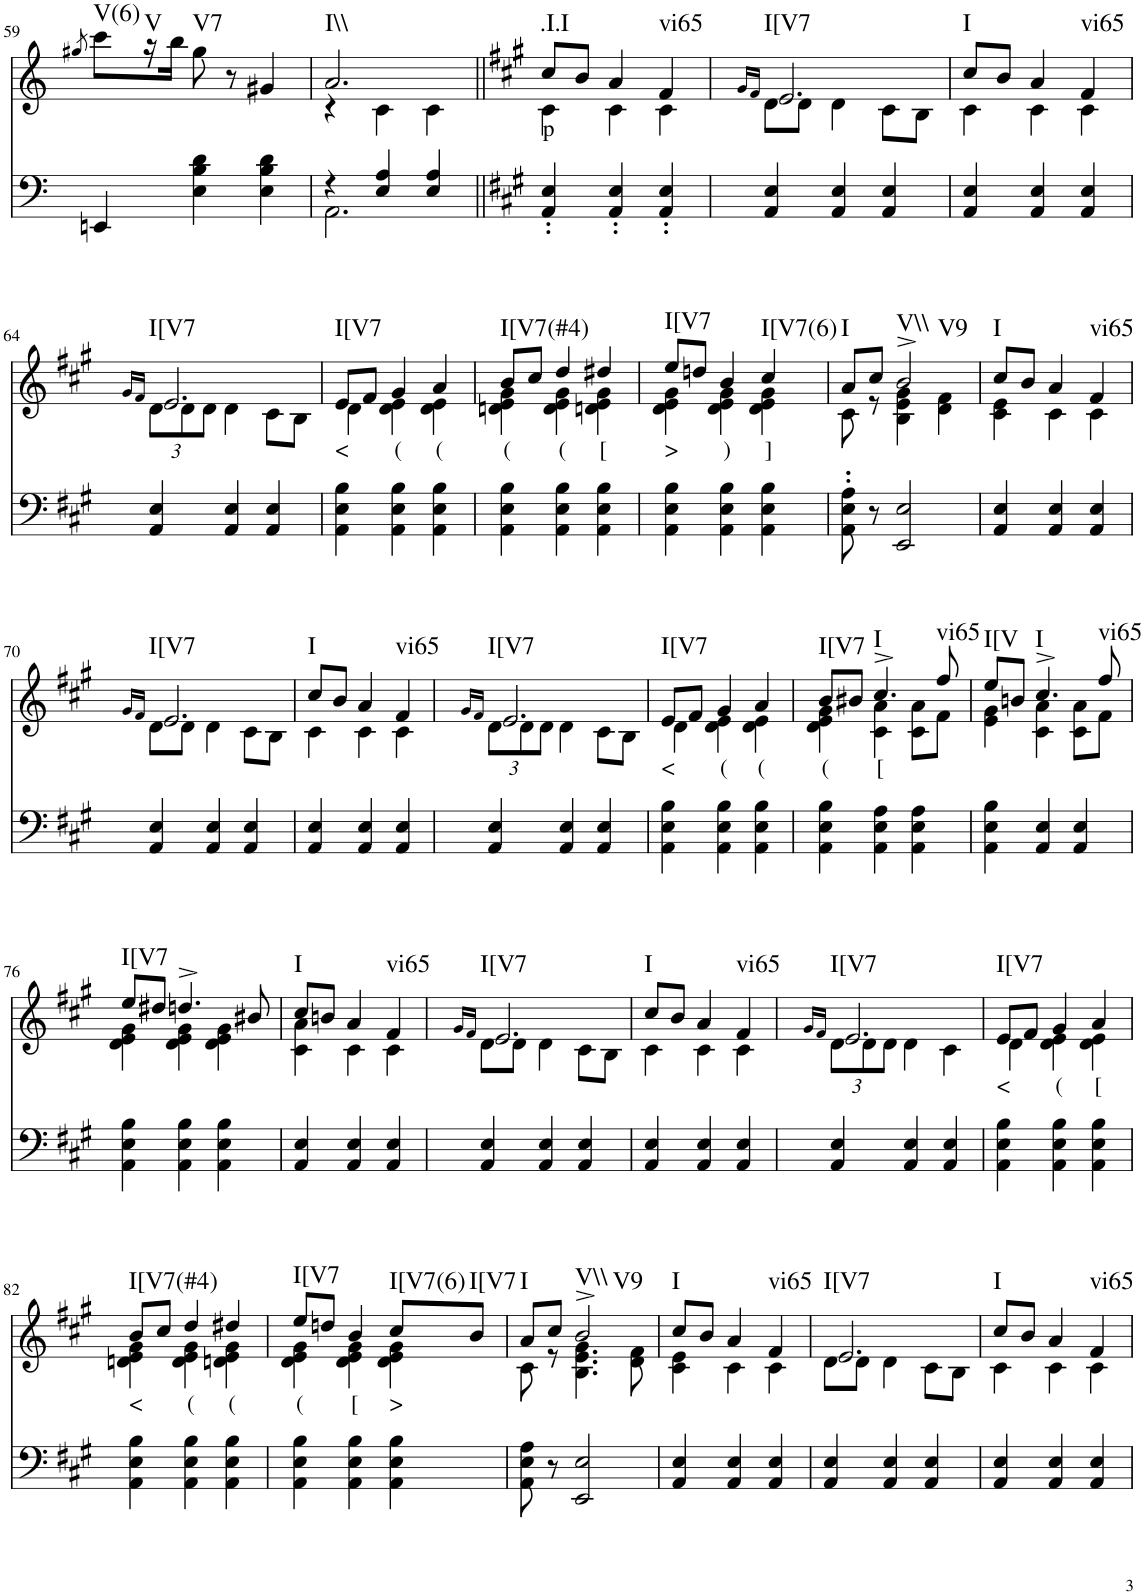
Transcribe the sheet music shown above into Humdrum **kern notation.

**kern	**kern	**text	**harte
*part2	*part1	*part1	*part1
*staff2	*staff1	*staff1	*
*I"Piano	*I"Piano	*	*
*I'Pno	*I'Pno	*	*
!!LO:PB:g=z
*clefF4	*clefG2	*	*
*k[]	*k[]	*	*
*M3/4	*M3/4	*	*
=59	=59	=59	=59
.	8qgg#X/	.	.
!	!	!	!LO:H:kt=V(6)
4EEn/	8ccc\L	.	N
!	!	!	!LO:H:kt=V
.	16r	.	N
.	16bb\JJ	.	.
!	!	!	!LO:H:kt=V7
4E\ 4B\ 4d\	8gg#\	.	N
.	8r	.	.
4E\ 4B\ 4d\	4g#X/	.	.
=60	=60	=60	=60
*^	*^	*	*
!	!	!	!	!	!LO:H:kt=I\\
4r	2.AA\	2.a/	4r	.	N
4E/ 4A/	.	.	4c\	.	.
4E/ 4A/	.	.	4c\	.	.
*v	*v	*	*	*	*
=61||	=61||	=61||	=61||	=61||
*k[f#c#g#]	*k[f#c#g#]	*	*	*
!	!	!	!LO:LY:b	!LO:H:kt=.I.I
4AA/' 4E/'	8cc#/L	4c#\	p	N
.	8b/J	.	.	.
4AA/' 4E/'	4a/	4c#\	.	.
!	!	!	!	!LO:H:kt=vi65
4AA/' 4E/'	4f#/	4c#\	.	N
=62	=62	=62	=62	=62
.	16qg#/LL	.	.	.
.	16qf#/JJ	.	.	.
!	!	!	!	!LO:H:kt=I[V7
4AA/ 4E/	2.e/	8d\L	.	N
.	.	8d\J	.	.
4AA/ 4E/	.	4d\	.	.
4AA/ 4E/	.	8c#\L	.	.
.	.	8B\J	.	.
=63	=63	=63	=63	=63
!	!	!	!	!LO:H:kt=I
4AA/ 4E/	8cc#/L	4c#\	.	N
.	8b/J	.	.	.
4AA/ 4E/	4a/	4c#\	.	.
!	!	!	!	!LO:H:kt=vi65
4AA/ 4E/	4f#/	4c#\	.	N
!!LO:LB:g=z	!!
=64	=64	=64	=64	=64
.	16qg#/LL	.	.	.
.	16qf#/JJ	.	.	.
*	*	*Xbrackettup	*	*
!	!	!	!	!LO:H:kt=I[V7
4AA/ 4E/	2.e/	12d\L	.	N
.	.	12d\	.	.
.	.	12d\J	.	.
4AA/ 4E/	.	4d\	.	.
4AA/ 4E/	.	8c#\L	.	.
.	.	8B\J	.	.
=65	=65	=65	=65	=65
!	!	!	!LO:LY:b	!LO:H:kt=I[V7
4AA\ 4E\ 4B\	8e/L	4d\	<	N
.	8f#/J	.	.	.
!	!	!	!LO:LY:b	!
4AA\ 4E\ 4B\	4g#/	4d\ 4e\	(	.
!	!	!	!LO:LY:b	!
4AA\ 4E\ 4B\	4a/	4d\ 4e\	(	.
=66	=66	=66	=66	=66
!	!	!	!LO:LY:b	!LO:H:kt=I[V7(#4)
4AA\ 4E\ 4B\	8b/L	4dn\ 4e\ 4g#\	(	N
.	8cc#/J	.	.	.
!	!	!	!LO:LY:b	!
4AA\ 4E\ 4B\	4dd/	4d\ 4e\ 4g#\	(	.
!	!	!	!LO:LY:b	!
4AA\ 4E\ 4B\	4dd#X/	4dn\ 4e\ 4g#\	[	.
=67	=67	=67	=67	=67
!	!	!	!LO:LY:b	!LO:H:kt=I[V7
4AA\ 4E\ 4B\	8ee/L	4d\ 4e\ 4g#\	>	N
.	8ddn/J	.	.	.
!	!	!	!LO:LY:b	!
4AA\ 4E\ 4B\	4b/	4d\ 4e\ 4g#\	)	.
!	!	!	!LO:LY:b	!LO:H:kt=I[V7(6)
4AA\ 4E\ 4B\	4cc#/	4d\ 4e\ 4g#\	]	N
=68	=68	=68	=68	=68
!	!	!	!	!LO:H:kt=I
8AA\' 8E\' 8A\'	8a/L	8c#\	.	N
8r	8cc#/J	8r	.	.
!	!	!	!	!LO:H:n=1:kt=V\\
!	!	!	!	!LO:H:n=2:kt=V9
2EE/ 2E/	2b^/	4B\ 4e\ 4g#\	.	N N
.	.	4d\ 4f#\	.	.
=69	=69	=69	=69	=69
!	!	!	!	!LO:H:kt=I
4AA/ 4E/	8cc#/L	4c#\ 4e\	.	N
.	8b/J	.	.	.
4AA/ 4E/	4a/	4c#\	.	.
!	!	!	!	!LO:H:kt=vi65
4AA/ 4E/	4f#/	4c#\	.	N
!!LO:LB:g=z	!!
=70	=70	=70	=70	=70
.	16qg#/LL	.	.	.
.	16qf#/JJ	.	.	.
!	!	!	!	!LO:H:kt=I[V7
4AA/ 4E/	2.e/	8d\L	.	N
.	.	8d\J	.	.
4AA/ 4E/	.	4d\	.	.
4AA/ 4E/	.	8c#\L	.	.
.	.	8B\J	.	.
=71	=71	=71	=71	=71
!	!	!	!	!LO:H:kt=I
4AA/ 4E/	8cc#/L	4c#\	.	N
.	8b/J	.	.	.
4AA/ 4E/	4a/	4c#\	.	.
!	!	!	!	!LO:H:kt=vi65
4AA/ 4E/	4f#/	4c#\	.	N
=72	=72	=72	=72	=72
.	16qg#/LL	.	.	.
.	16qf#/JJ	.	.	.
!	!	!	!	!LO:H:kt=I[V7
4AA/ 4E/	2.e/	12d\L	.	N
.	.	12d\	.	.
.	.	12d\J	.	.
4AA/ 4E/	.	4d\	.	.
4AA/ 4E/	.	8c#\L	.	.
.	.	8B\J	.	.
=73	=73	=73	=73	=73
!	!	!	!LO:LY:b	!LO:H:kt=I[V7
4AA\ 4E\ 4B\	8e/L	4d\	<	N
.	8f#/J	.	.	.
!	!	!	!LO:LY:b	!
4AA\ 4E\ 4B\	4g#/	4d\ 4e\	(	.
!	!	!	!LO:LY:b	!
4AA\ 4E\ 4B\	4a/	4d\ 4e\	(	.
=74	=74	=74	=74	=74
!	!	!	!LO:LY:b	!LO:H:kt=I[V7
4AA\ 4E\ 4B\	8b/L	4d\ 4e\ 4g#\	(	N
.	8b#X/J	.	.	.
!	!	!	!LO:LY:b	!LO:H:kt=I
4AA\ 4E\ 4A\	4.cc#^/	4c#\ 4a\	[	N
4AA\ 4E\ 4A\	.	8c#\ 8a\L	.	.
!	!	!	!	!LO:H:kt=vi65
.	8ff#/	8f#\J	.	N
=75	=75	=75	=75	=75
!	!	!	!	!LO:H:kt=I[V
4AA\ 4E\ 4B\	8ee/L	4e\ 4g#\	.	N
.	8bn/J	.	.	.
!	!	!	!	!LO:H:kt=I
4AA/ 4E/	4.cc#^/	4c#\ 4a\	.	N
4AA/ 4E/	.	8c#\ 8a\L	.	.
!	!	!	!	!LO:H:kt=vi65
.	8ff#/	8f#\J	.	N
!!LO:LB:g=z	!!
=76	=76	=76	=76	=76
!	!	!	!	!LO:H:kt=I[V7
4AA\ 4E\ 4B\	8ee/L	4d\ 4e\ 4g#\	.	N
.	8dd#X/J	.	.	.
4AA\ 4E\ 4B\	4.ddn^/	4d\ 4e\ 4g#\	.	.
4AA\ 4E\ 4B\	.	4d\ 4e\ 4g#\	.	.
.	8b#X/	.	.	.
=77	=77	=77	=77	=77
!	!	!	!	!LO:H:kt=I
4AA/ 4E/	8cc#/L	4c#\ 4a\	.	N
.	8bn/J	.	.	.
4AA/ 4E/	4a/	4c#\	.	.
!	!	!	!	!LO:H:kt=vi65
4AA/ 4E/	4f#/	4c#\	.	N
=78	=78	=78	=78	=78
.	16qg#/LL	.	.	.
.	16qf#/JJ	.	.	.
!	!	!	!	!LO:H:kt=I[V7
4AA/ 4E/	2.e/	8d\L	.	N
.	.	8d\J	.	.
4AA/ 4E/	.	4d\	.	.
4AA/ 4E/	.	8c#\L	.	.
.	.	8B\J	.	.
=79	=79	=79	=79	=79
!	!	!	!	!LO:H:kt=I
4AA/ 4E/	8cc#/L	4c#\	.	N
.	8b/J	.	.	.
4AA/ 4E/	4a/	4c#\	.	.
!	!	!	!	!LO:H:kt=vi65
4AA/ 4E/	4f#/	4c#\	.	N
=80	=80	=80	=80	=80
.	16qg#/LL	.	.	.
.	16qf#/JJ	.	.	.
!	!	!	!	!LO:H:kt=I[V7
4AA/ 4E/	2.e/	12d\L	.	N
.	.	12d\	.	.
.	.	12d\J	.	.
4AA/ 4E/	.	4d\	.	.
4AA/ 4E/	.	4c#\	.	.
=81	=81	=81	=81	=81
!	!	!	!LO:LY:b	!LO:H:kt=I[V7
4AA\ 4E\ 4B\	8e/L	4d\	<	N
.	8f#/J	.	.	.
!	!	!	!LO:LY:b	!
4AA\ 4E\ 4B\	4g#/	4d\ 4e\	(	.
!	!	!	!LO:LY:b	!
4AA\ 4E\ 4B\	4a/	4d\ 4e\	[	.
!!LO:LB:g=z	!!
=82	=82	=82	=82	=82
!	!	!	!LO:LY:b	!LO:H:kt=I[V7(#4)
4AA\ 4E\ 4B\	8b/L	4dn\ 4e\ 4g#\	<	N
.	8cc#/J	.	.	.
!	!	!	!LO:LY:b	!
4AA\ 4E\ 4B\	4dd/	4d\ 4e\ 4g#\	(	.
!	!	!	!LO:LY:b	!
4AA\ 4E\ 4B\	4dd#X/	4dn\ 4e\ 4g#\	(	.
=83	=83	=83	=83	=83
!	!	!	!LO:LY:b	!LO:H:kt=I[V7
4AA\ 4E\ 4B\	8ee/L	4d\ 4e\ 4g#\	(	N
.	8ddn/J	.	.	.
!	!	!	!LO:LY:b	!
4AA\ 4E\ 4B\	4b/	4d\ 4e\ 4g#\	[	.
!	!	!	!LO:LY:b	!LO:H:kt=I[V7(6)
4AA\ 4E\ 4B\	8cc#/L	4d\ 4e\ 4g#\	>	N
!	!	!	!	!LO:H:kt=I[V7
.	8b/J	.	.	N
=84	=84	=84	=84	=84
!	!	!	!	!LO:H:kt=I
8AA\ 8E\ 8A\	8a/L	8c#\	.	N
8r	8cc#/J	8r	.	.
!	!	!	!	!LO:H:n=1:kt=V\\
!	!	!	!	!LO:H:n=2:kt=V9
2EE/ 2E/	2b^/	4.B\ 4.e\ 4.g#\	.	N N
.	.	8d\ 8f#\	.	.
=85	=85	=85	=85	=85
!	!	!	!	!LO:H:kt=I
4AA/ 4E/	8cc#/L	4c#\ 4e\	.	N
.	8b/J	.	.	.
4AA/ 4E/	4a/	4c#\	.	.
!	!	!	!	!LO:H:kt=vi65
4AA/ 4E/	4f#/	4c#\	.	N
=86	=86	=86	=86	=86
!	!	!	!	!LO:H:kt=I[V7
4AA/ 4E/	2.e/	8d\L	.	N
.	.	8d\J	.	.
4AA/ 4E/	.	4d\	.	.
4AA/ 4E/	.	8c#\L	.	.
.	.	8B\J	.	.
=87	=87	=87	=87	=87
!	!	!	!	!LO:H:kt=I
4AA/ 4E/	8cc#/L	4c#\	.	N
.	8b/J	.	.	.
4AA/ 4E/	4a/	4c#\	.	.
!	!	!	!	!LO:H:kt=vi65
4AA/ 4E/	4f#/	4c#\	.	N
*	*v	*v	*	*
=	=	=	=
*-	*-	*-	*-
